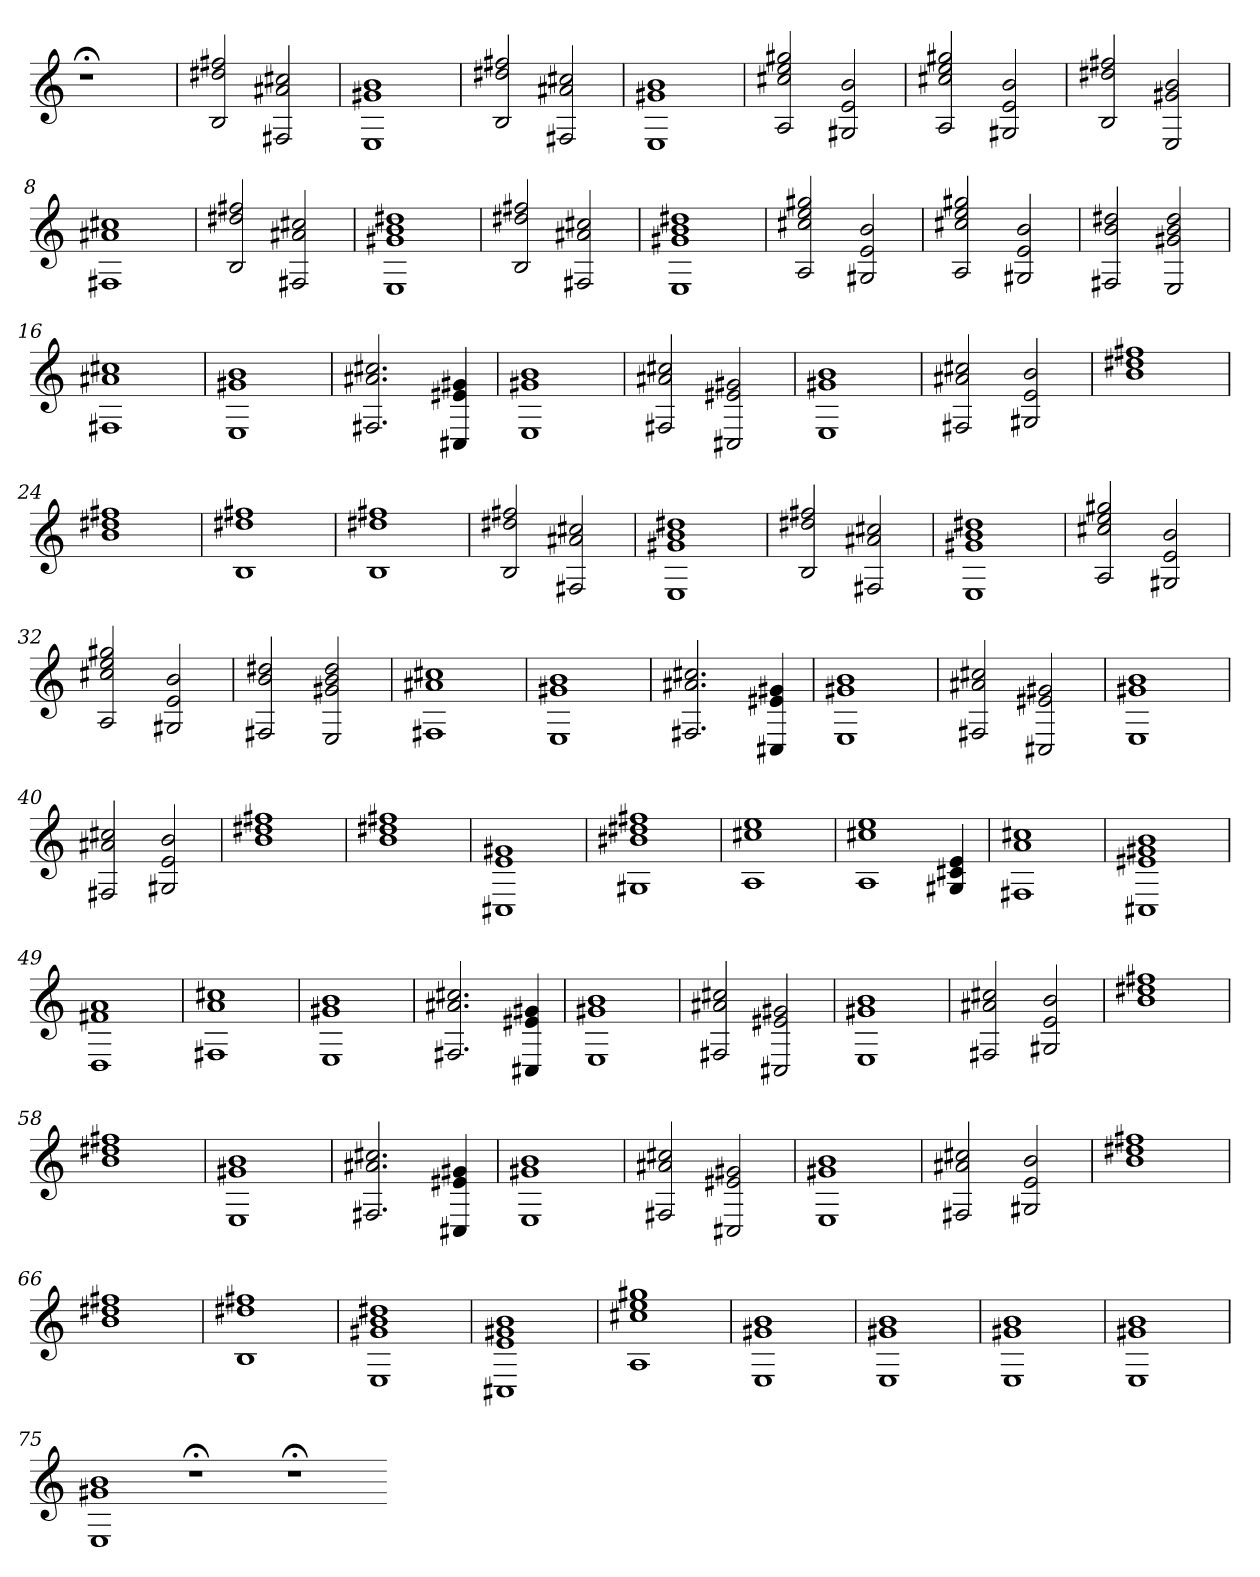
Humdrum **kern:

**kern
*part1
*staff1
=
1r;<
=1
2B 2dd#X 2ff#X
2F#X 2a#X 2cc#X
=2
1E 1g#X 1b
=3
2B 2dd#X 2ff#X
2F#X 2a#X 2cc#X
=4
1E 1g#X 1b
=5
2A 2cc#X 2ee 2gg#X
2G#X 2e 2b
=6
2A 2cc#X 2ee 2gg#X
2G#X 2e 2b
=7
2B 2dd#X 2ff#X
2E 2g#X 2b
=8
1F#X 1a#X 1cc#X
=9
2B 2dd#X 2ff#X
2F#X 2a#X 2cc#X
=10
1E 1g#X 1b 1dd#X
=11
2B 2dd#X 2ff#X
2F#X 2a#X 2cc#X
=12
1E 1g#X 1b 1dd#X
=13
2A 2cc#X 2ee 2gg#X
2G#X 2e 2b
=14
2A 2cc#X 2ee 2gg#X
2G#X 2e 2b
=15
2F#X 2b 2dd#X
2E 2g#X 2b 2dd#
=16
1F#X 1a#X 1cc#X
=17
1E 1g#X 1b
=18
2.F#X 2.a#X 2.cc#X
4C#X 4e#X 4g#X
=19
1E 1g#X 1b
=20
2F#X 2a#X 2cc#X
2C#X 2e#X 2g#X
=21
1E 1g#X 1b
=22
2F#X 2a#X 2cc#X
2G#X 2e 2b
=23
1b 1dd#X 1ff#X
=24
1b 1dd#X 1ff#X
=25
1B 1dd#X 1ff#X
=26
1B 1dd#X 1ff#X
=27
2B 2dd#X 2ff#X
2F#X 2a#X 2cc#X
=28
1E 1g#X 1b 1dd#X
=29
2B 2dd#X 2ff#X
2F#X 2a#X 2cc#X
=30
1E 1g#X 1b 1dd#X
=31
2A 2cc#X 2ee 2gg#X
2G#X 2e 2b
=32
2A 2cc#X 2ee 2gg#X
2G#X 2e 2b
=33
2F#X 2b 2dd#X
2E 2g#X 2b 2dd#
=34
1F#X 1a#X 1cc#X
=35
1E 1g#X 1b
=36
2.F#X 2.a#X 2.cc#X
4C#X 4e#X 4g#X
=37
1E 1g#X 1b
=38
2F#X 2a#X 2cc#X
2C#X 2e#X 2g#X
=39
1E 1g#X 1b
=40
2F#X 2a#X 2cc#X
2G#X 2e 2b
=41
1b 1dd#X 1ff#X
=42
1b 1dd#X 1ff#X
=43
1C#X 1e 1g#X
=44
1G#X 1b#X 1dd#X 1ff#X
=45
1A 1cc#X 1ee
=46
1A 1cc#X 1ee
4G#X 4c#X 4e
=47
1F#X 1a 1cc#X
=48
1C#X 1e#X 1g#X 1b
=49
1D 1f#X 1a
=50
1F#X 1a 1cc#X
=51
1E 1g#X 1b
=52
2.F#X 2.a#X 2.cc#X
4C#X 4e#X 4g#X
=53
1E 1g#X 1b
=54
2F#X 2a#X 2cc#X
2C#X 2e#X 2g#X
=55
1E 1g#X 1b
=56
2F#X 2a#X 2cc#X
2G#X 2e 2b
=57
1b 1dd#X 1ff#X
=58
1b 1dd#X 1ff#X
=59
1E 1g#X 1b
=60
2.F#X 2.a#X 2.cc#X
4C#X 4e#X 4g#X
=61
1E 1g#X 1b
=62
2F#X 2a#X 2cc#X
2C#X 2e#X 2g#X
=63
1E 1g#X 1b
=64
2F#X 2a#X 2cc#X
2G#X 2e 2b
=65
1b 1dd#X 1ff#X
=66
1b 1dd#X 1ff#X
=67
1B 1dd#X 1ff#X
=68
1E 1g#X 1b 1dd#X
=69
1C#X 1e 1g#X 1b
=70
1A 1cc#X 1ee 1gg#X
=71
1E 1g#X 1b
=72
1E 1g#X 1b
=73
1E 1g#X 1b
=74
1E 1g#X 1b
=75
1E 1g#X 1b
1r;<
1r;<
=-
*-
